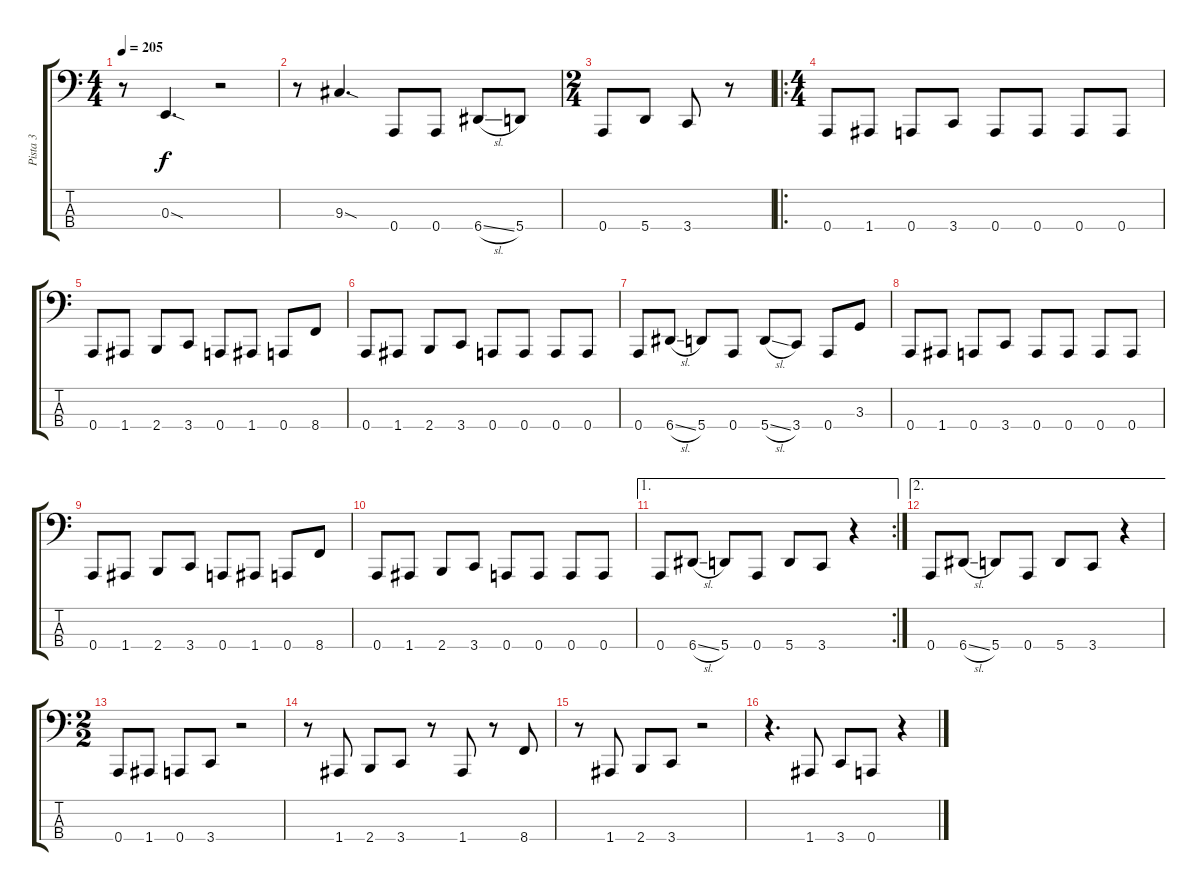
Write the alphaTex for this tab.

\track ("Pista 3" "Pista 3") {instrument electricbassfinger}
\staff {score tabs}
\tuning (D2 A1 E1 A0) {hide}
\ts (4 4)
\tempo 205
\clef f4
\ks c
r.8{dy f} 0.3{sod}.4{d} r.2 |
r.8 9.3{sod}.4{d} 0.4.8 0.4.8 6.4{sl}.8 5.4.8 |
\ts (2 4)
0.4.8 5.4.8 3.4.8 r.8 |
\ro
\ts (4 4)
0.4.8 1.4.8 0.4.8 3.4.8 0.4.8 0.4.8 0.4.8 0.4.8 |
0.4.8 1.4.8 2.4.8 3.4.8 0.4.8 1.4.8 0.4.8 8.4.8 |
0.4.8 1.4.8 2.4.8 3.4.8 0.4.8 0.4.8 0.4.8 0.4.8 |
0.4.8 6.4{sl}.8 5.4.8 0.4.8 5.4{sl}.8 3.4.8 0.4.8 3.3.8 |
0.4.8 1.4.8 0.4.8 3.4.8 0.4.8 0.4.8 0.4.8 0.4.8 |
0.4.8 1.4.8 2.4.8 3.4.8 0.4.8 1.4.8 0.4.8 8.4.8 |
0.4.8 1.4.8 2.4.8 3.4.8 0.4.8 0.4.8 0.4.8 0.4.8 |
\ae 1
\rc 2
0.4.8 6.4{sl}.8 5.4.8 0.4.8 5.4.8 3.4.8 r.4 |
\ae 2
0.4.8 6.4{sl}.8 5.4.8 0.4.8 5.4.8 3.4.8 r.4 |
\ts (2 2)
0.4.8 1.4.8 0.4.8 3.4.8 r.2 |
r.8 1.4.8 2.4.8 3.4.8 r.8 1.4.8 r.8 8.4.8 |
r.8 1.4.8 2.4.8 3.4.8 r.2 |
r.4{d} 1.4.8 3.4.8 0.4.8 r.4
